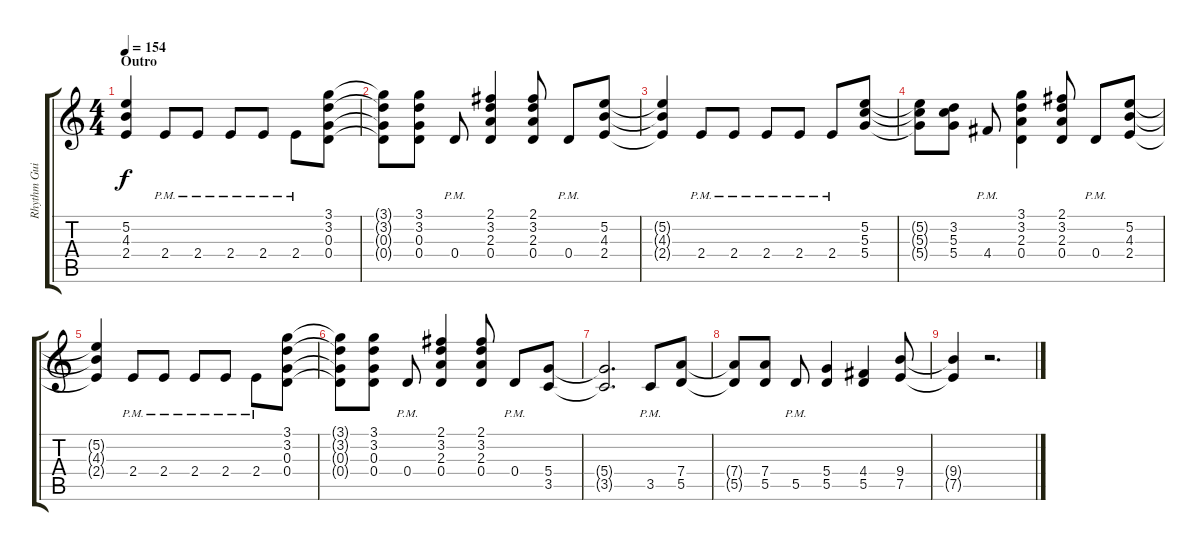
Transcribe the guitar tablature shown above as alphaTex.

\track ("Rhythm Guitar I" "Rhythm Gui") {instrument overdrivenguitar}
\staff {score tabs}
\tuning (E4 B3 G3 D3 A2 E2) {hide}
\ts (4 4)
\section ("" "Outro")
\tempo 154
\clef g2
\ks c
(5.2 4.3 2.4).4{dy f balance 8} 2.4{pm}.8 2.4{pm}.8 2.4{pm}.8 2.4{pm}.8 2.4{pm}.8 (3.1 3.2 0.3 0.4).8 |
(3.1{t} 3.2{t} 0.3{t} 0.4{t}).8 (3.1 3.2 0.3 0.4).8 0.4{pm}.8 (2.1 3.2 2.3 0.4).4 (2.1 3.2 2.3 0.4).8 0.4{pm}.8 (5.2 4.3 2.4).8 |
(5.2{t} 4.3{t} 2.4{t}).4 2.4{pm}.8 2.4{pm}.8 2.4{pm}.8 2.4{pm}.8 2.4{pm}.8 (5.2 5.3 5.4).8 |
(5.2{t} 5.3{t} 5.4{t}).8 (3.2 5.3 5.4).8 4.4{pm}.8 (3.1 3.2 2.3 0.4).4 (2.1 3.2 2.3 0.4).8 0.4{pm}.8 (5.2 4.3 2.4).8 |
(5.2{t} 4.3{t} 2.4{t}).4 2.4{pm}.8 2.4{pm}.8 2.4{pm}.8 2.4{pm}.8 2.4{pm}.8 (3.1 3.2 0.3 0.4).8 |
(3.1{t} 3.2{t} 0.3{t} 0.4{t}).8 (3.1 3.2 0.3 0.4).8 0.4{pm}.8 (2.1 3.2 2.3 0.4).4 (2.1 3.2 2.3 0.4).8 0.4{pm}.8 (5.4 3.5).8 |
(5.4{t} 3.5{t}).2{d} 3.5{pm}.8 (7.4 5.5).8 |
(7.4{t} 5.5{t}).8 (7.4 5.5).8 5.5{pm}.8 (5.4 5.5).4 (4.4 5.5).4 (9.4 7.5).8 |
(9.4{t} 7.5{t}).4 r.2{d}
